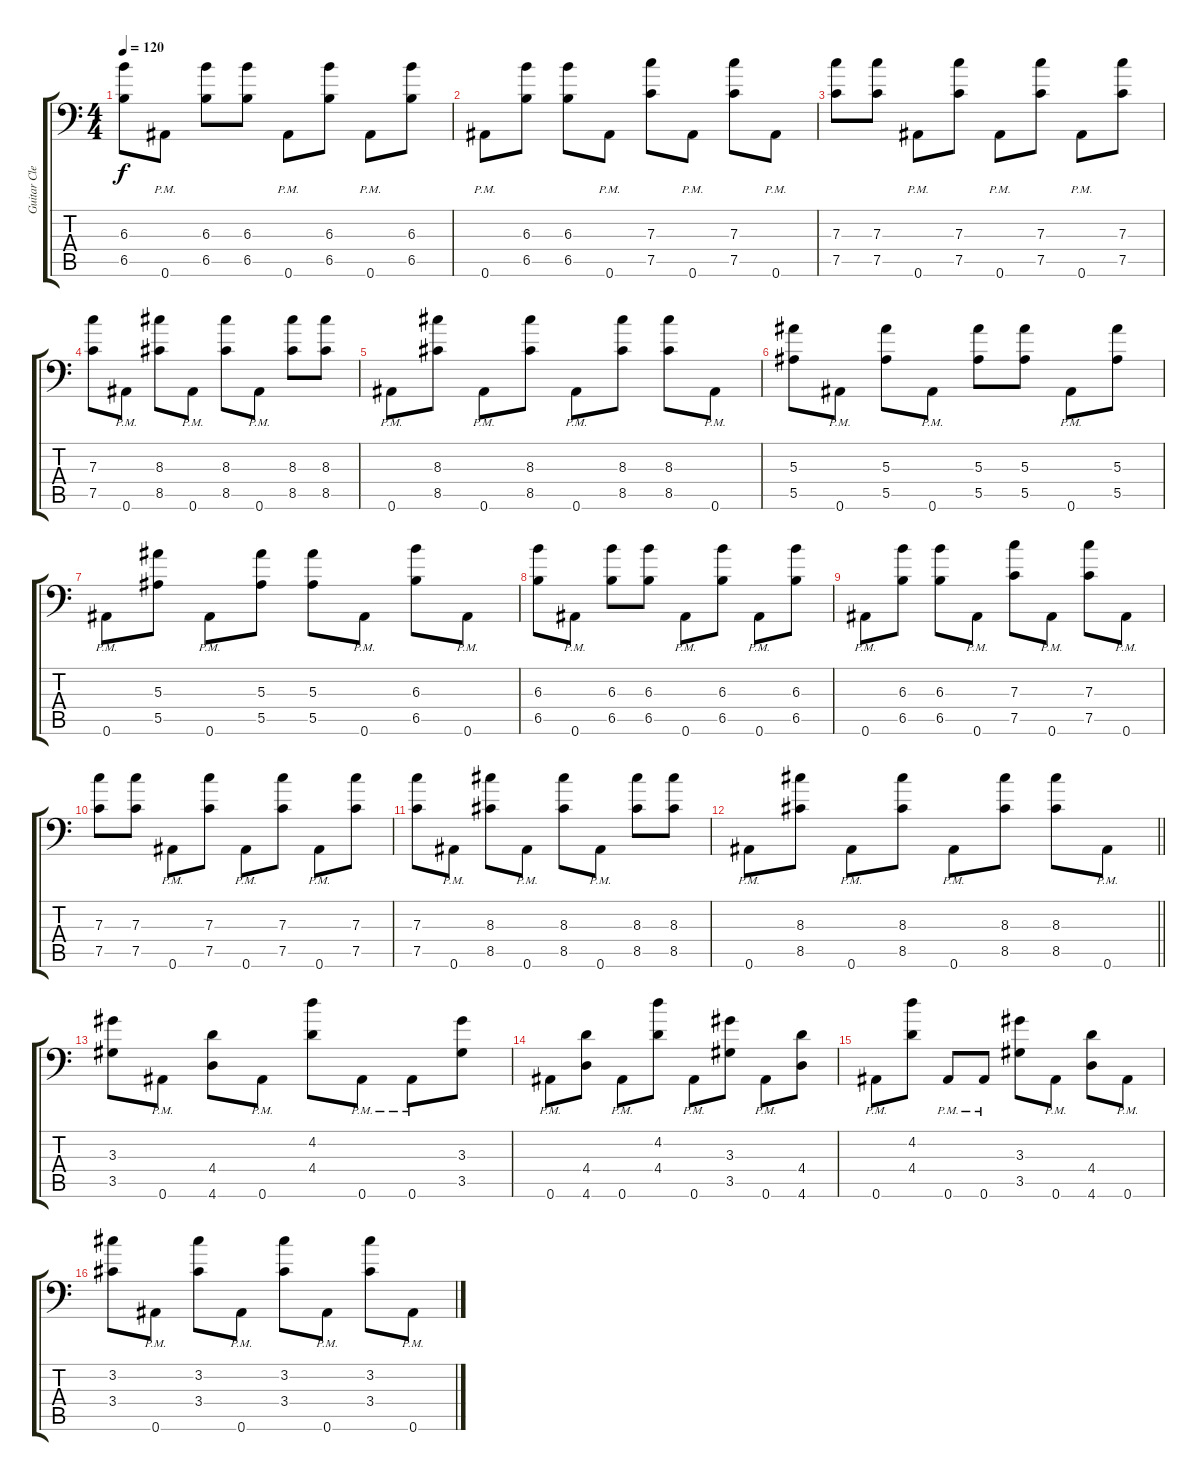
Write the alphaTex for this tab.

\track ("Guitar Clean" "Guitar Cle") {instrument electricguitarclean}
\staff {score tabs}
\tuning (D4 Bb3 F3 Bb2 F2 Bb1) {hide}
\ts (4 4)
\tempo 120
\clef f4
\ks c
(6.3 6.5).8{dy f} 0.6{pm}.8 (6.3 6.5).8 (6.3 6.5).8 0.6{pm}.8 (6.3 6.5).8 0.6{pm}.8 (6.3 6.5).8 |
0.6{pm}.8 (6.3 6.5).8 (6.3 6.5).8 0.6{pm}.8 (7.3 7.5).8 0.6{pm}.8 (7.3 7.5).8 0.6{pm}.8 |
(7.3 7.5).8 (7.3 7.5).8 0.6{pm}.8 (7.3 7.5).8 0.6{pm}.8 (7.3 7.5).8 0.6{pm}.8 (7.3 7.5).8 |
(7.3 7.5).8 0.6{pm}.8 (8.3 8.5).8 0.6{pm}.8 (8.3 8.5).8 0.6{pm}.8 (8.3 8.5).8 (8.3 8.5).8 |
0.6{pm}.8 (8.3 8.5).8 0.6{pm}.8 (8.3 8.5).8 0.6{pm}.8 (8.3 8.5).8 (8.3 8.5).8 0.6{pm}.8 |
(5.3 5.5).8 0.6{pm}.8 (5.3 5.5).8 0.6{pm}.8 (5.3 5.5).8 (5.3 5.5).8 0.6{pm}.8 (5.3 5.5).8 |
0.6{pm}.8 (5.3 5.5).8 0.6{pm}.8 (5.3 5.5).8 (5.3 5.5).8 0.6{pm}.8 (6.3 6.5).8 0.6{pm}.8 |
(6.3 6.5).8 0.6{pm}.8 (6.3 6.5).8 (6.3 6.5).8 0.6{pm}.8 (6.3 6.5).8 0.6{pm}.8 (6.3 6.5).8 |
0.6{pm}.8 (6.3 6.5).8 (6.3 6.5).8 0.6{pm}.8 (7.3 7.5).8 0.6{pm}.8 (7.3 7.5).8 0.6{pm}.8 |
(7.3 7.5).8 (7.3 7.5).8 0.6{pm}.8 (7.3 7.5).8 0.6{pm}.8 (7.3 7.5).8 0.6{pm}.8 (7.3 7.5).8 |
(7.3 7.5).8 0.6{pm}.8 (8.3 8.5).8 0.6{pm}.8 (8.3 8.5).8 0.6{pm}.8 (8.3 8.5).8 (8.3 8.5).8 |
\barLineRight lightlight
0.6{pm}.8 (8.3 8.5).8 0.6{pm}.8 (8.3 8.5).8 0.6{pm}.8 (8.3 8.5).8 (8.3 8.5).8 0.6{pm}.8 |
(3.3 3.5).8 0.6{pm}.8 (4.4 4.6).8 0.6{pm}.8 (4.2 4.4).8 0.6{pm}.8 0.6{pm}.8 (3.3 3.5).8 |
0.6{pm}.8 (4.4 4.6).8 0.6{pm}.8 (4.2 4.4).8 0.6{pm}.8 (3.3 3.5).8 0.6{pm}.8 (4.4 4.6).8 |
0.6{pm}.8 (4.2 4.4).8 0.6{pm}.8 0.6{pm}.8 (3.3 3.5).8 0.6{pm}.8 (4.4 4.6).8 0.6{pm}.8 |
(3.2 3.4).8 0.6{pm}.8 (3.2 3.4).8 0.6{pm}.8 (3.2 3.4).8 0.6{pm}.8 (3.2 3.4).8 0.6{pm}.8
